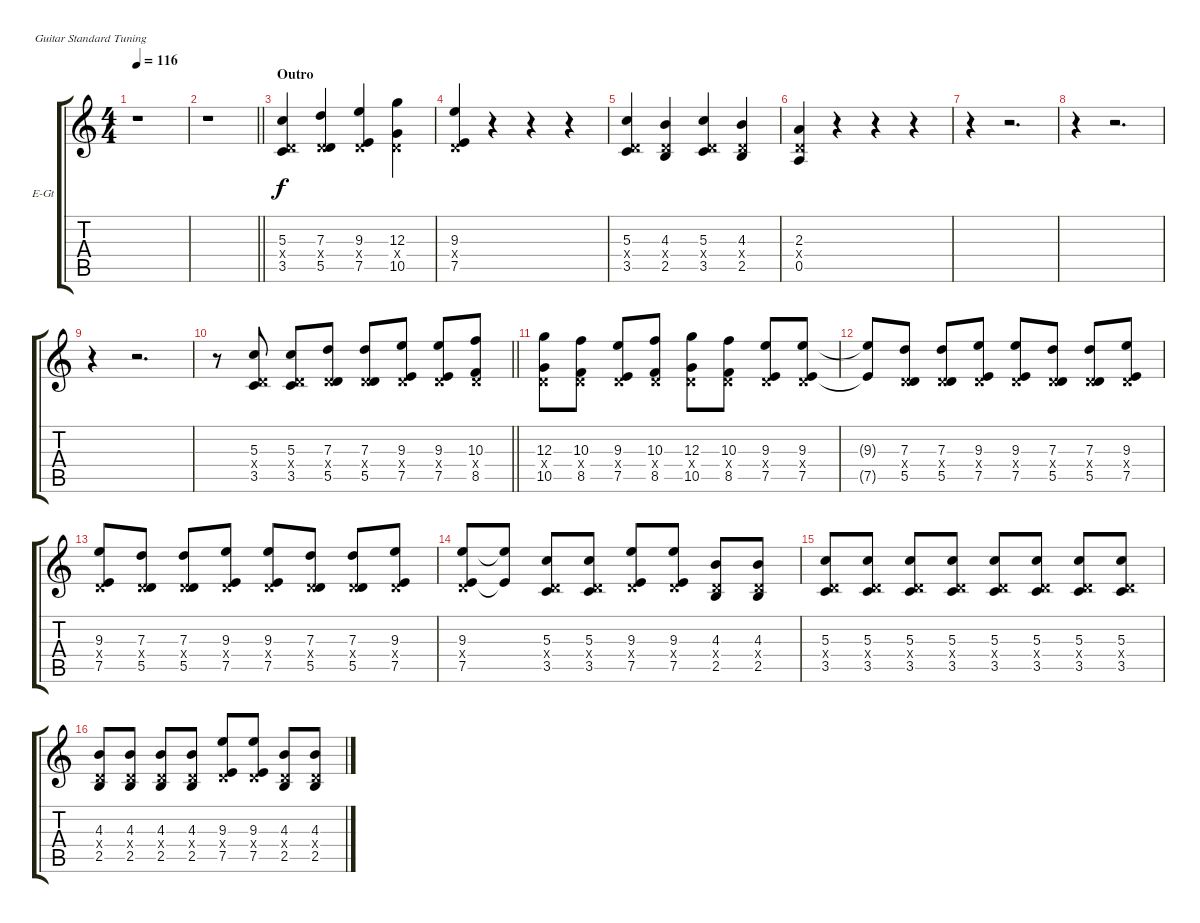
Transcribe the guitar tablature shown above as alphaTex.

\bracketExtendMode groupsimilarinstruments
\firstSystemTrackNameOrientation horizontal
\otherSystemsTrackNameOrientation horizontal
\track ("Solo" "E-Gt") {instrument distortionguitar}
\staff {score tabs}
\tuning (E4 B3 G3 D3 A2 E2)
\ts (4 4)
\tempo 116
\clef g2
\ks c
r.1{dy f} |
\barLineRight lightlight
r.1 |
\section ("" "Outro")
(5.3 0.4{x} 3.5).4 (7.3 0.4{x} 5.5).4 (9.3 0.4{x} 7.5).4 (12.3 0.4{x} 10.5).4 |
(9.3 0.4{x} 7.5).4 r.4 r.4 r.4 |
(5.3 0.4{x} 3.5).4 (4.3 0.4{x} 2.5).4 (5.3 0.4{x} 3.5).4 (4.3 0.4{x} 2.5).4 |
(2.3 0.4{x} 0.5).4 r.4 r.4 r.4 |
r.4 r.2{d} |
r.4 r.2{d} |
r.4 r.2{d} |
\barLineRight lightlight
r.8 (5.3 0.4{x} 3.5).8 (5.3 0.4{x} 3.5).8 (7.3 0.4{x} 5.5).8 (7.3 0.4{x} 5.5).8 (9.3 0.4{x} 7.5).8 (9.3 0.4{x} 7.5).8 (10.3 0.4{x} 8.5).8 |
(12.3 0.4{x} 10.5).8 (10.3 0.4{x} 8.5).8 (9.3 0.4{x} 7.5).8 (10.3 0.4{x} 8.5).8 (12.3 0.4{x} 10.5).8 (10.3 0.4{x} 8.5).8 (9.3 0.4{x} 7.5).8 (9.3 0.4{x} 7.5).8 |
(9.3{t} 7.5{t}).8 (7.3 0.4{x} 5.5).8 (7.3 0.4{x} 5.5).8 (9.3 0.4{x} 7.5).8 (9.3 0.4{x} 7.5).8 (7.3 0.4{x} 5.5).8 (7.3 0.4{x} 5.5).8 (9.3 0.4{x} 7.5).8 |
(9.3 0.4{x} 7.5).8 (7.3 0.4{x} 5.5).8 (7.3 0.4{x} 5.5).8 (9.3 0.4{x} 7.5).8 (9.3 0.4{x} 7.5).8 (7.3 0.4{x} 5.5).8 (7.3 0.4{x} 5.5).8 (9.3 0.4{x} 7.5).8 |
(9.3 0.4{x} 7.5).8 (9.3{t} 7.5{t}).8 (5.3 0.4{x} 3.5).8 (5.3 0.4{x} 3.5).8 (9.3 0.4{x} 7.5).8 (9.3 0.4{x} 7.5).8 (4.3 0.4{x} 2.5).8 (4.3 0.4{x} 2.5).8 |
(5.3 0.4{x} 3.5).8 (5.3 0.4{x} 3.5).8 (5.3 0.4{x} 3.5).8 (5.3 0.4{x} 3.5).8 (5.3 0.4{x} 3.5).8 (5.3 0.4{x} 3.5).8 (5.3 0.4{x} 3.5).8 (5.3 0.4{x} 3.5).8 |
(4.3 0.4{x} 2.5).8 (4.3 0.4{x} 2.5).8 (4.3 0.4{x} 2.5).8 (4.3 0.4{x} 2.5).8 (9.3 0.4{x} 7.5).8 (9.3 0.4{x} 7.5).8 (4.3 0.4{x} 2.5).8 (4.3 0.4{x} 2.5).8
